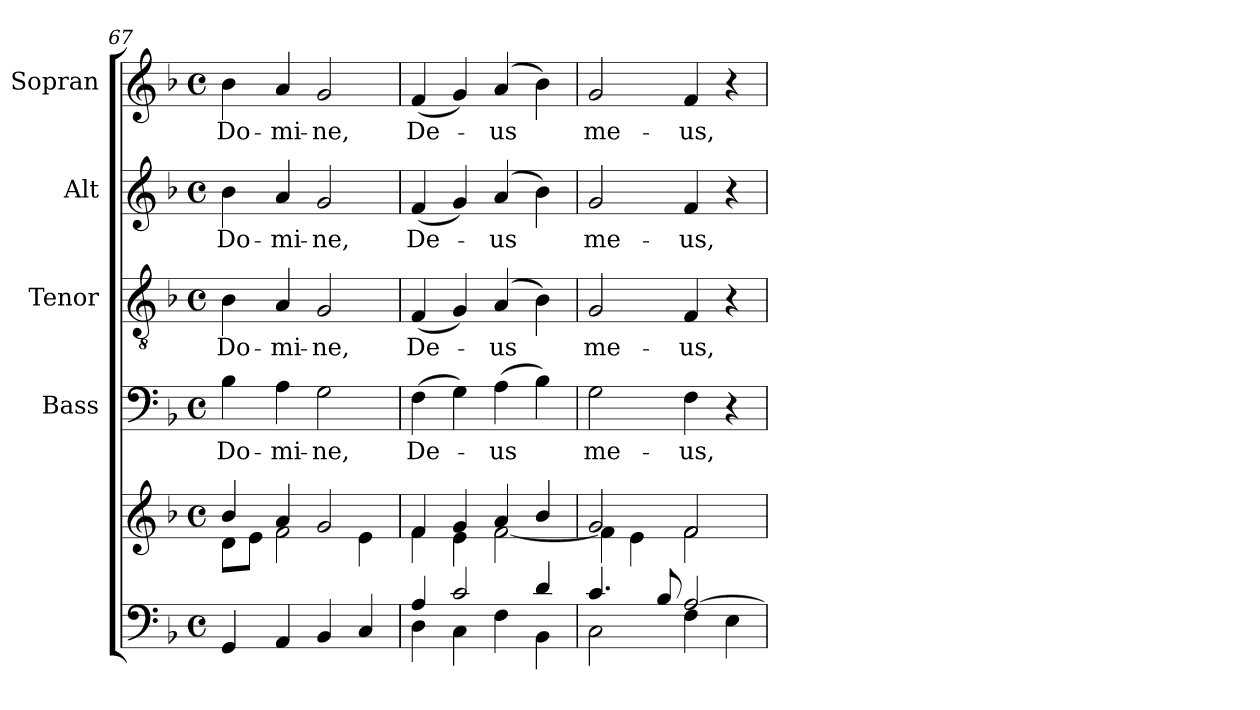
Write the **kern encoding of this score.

**kern	**kern	**kern	**text	**kern	**text	**kern	**text	**kern	**text
*part5	*part5	*part4	*part4	*part3	*part3	*part2	*part2	*part1	*part1
*staff6	*staff5	*staff4	*staff4	*staff3	*staff3	*staff2	*staff2	*staff1	*staff1
*	*	*I"Bass	*	*I"Tenor	*	*I"Alt	*	*I"Sopran	*
*	*	*I'B.	*	*I'T.	*	*I'A.	*	*I'S.	*
*clefF4	*clefG2	*clefF4	*	*clefGv2	*	*clefG2	*	*clefG2	*
*k[b-]	*k[b-]	*k[b-]	*	*k[b-]	*	*k[b-]	*	*k[b-]	*
*F:	*F:	*F:	*	*F:	*	*F:	*	*F:	*
*M4/4	*M4/4	*M4/4	*	*M4/4	*	*M4/4	*	*M4/4	*
*met(c)	*met(c)	*met(c)	*	*met(c)	*	*met(c)	*	*met(c)	*
=67	=67	=67	=67	=67	=67	=67	=67	=67	=67
*	*^	*	*	*	*	*	*	*	*
!	!	!	!	!LO:LY:b	!	!LO:LY:b	!	!LO:LY:b	!	!LO:LY:b
4GG/	4b-/	8d\L	4B-\	Do-	4B-\	Do-	4b-\	Do-	4b-\	Do-
.	.	8e\J	.	.	.	.	.	.	.	.
!	!	!	!	!LO:LY:b	!	!LO:LY:b	!	!LO:LY:b	!	!LO:LY:b
4AA/	4a/	2f\	4A\	-mi-	4A/	-mi-	4a/	-mi-	4a/	-mi-
!	!	!	!	!LO:LY:b	!	!LO:LY:b	!	!LO:LY:b	!	!LO:LY:b
4BB-/	2g/	.	2G\	-ne,	2G/	-ne,	2g/	-ne,	2g/	-ne,
4C/	.	4e\	.	.	.	.	.	.	.	.
=68	=68	=68	=68	=68	=68	=68	=68	=68	=68	=68
*^	*	*	*	*	*	*	*	*	*	*
!	!	!	!	!	!LO:LY:b	!	!LO:LY:b	!	!LO:LY:b	!	!LO:LY:b
4A/	4D\	4f/	4f\	(>4F\	De-	(<4F/	De-	(<4f/	De-	(<4f/	De-
2c/	4C\	4g/	4e\	4G\)	.	4G/)	.	4g/)	.	4g/)	.
!	!	!	!	!	!LO:LY:b	!	!LO:LY:b	!	!LO:LY:b	!	!LO:LY:b
.	4F\	4a/	[<2f\	(>4A\	-us	(4A/	-us	(4a/	-us	(4a/	-us
4d/	4BB-\	4b-/	.	4B-\)	.	4B-\)	.	4b-\)	.	4b-\)	.
=69	=69	=69	=69	=69	=69	=69	=69	=69	=69	=69	=69
!	!	!	!	!	!LO:LY:b	!	!LO:LY:b	!	!LO:LY:b	!	!LO:LY:b
4.c/	2C\	2g/	4f\]	2G\	me-	2G/	me-	2g/	me-	2g/	me-
.	.	.	4e\	.	.	.	.	.	.	.	.
8B-/	.	.	.	.	.	.	.	.	.	.	.
!	!	!	!	!	!LO:LY:b	!	!LO:LY:b	!	!LO:LY:b	!	!LO:LY:b
[>2A/	4F\	2f/	2f\	4F\	-us,	4F/	-us,	4f/	-us,	4f/	-us,
.	4E\	.	.	4r	.	4r	.	4r	.	4r	.
*v	*v	*	*	*	*	*	*	*	*	*	*
*	*v	*v	*	*	*	*	*	*	*	*
=	=	=	=	=	=	=	=	=	=
*-	*-	*-	*-	*-	*-	*-	*-	*-	*-
